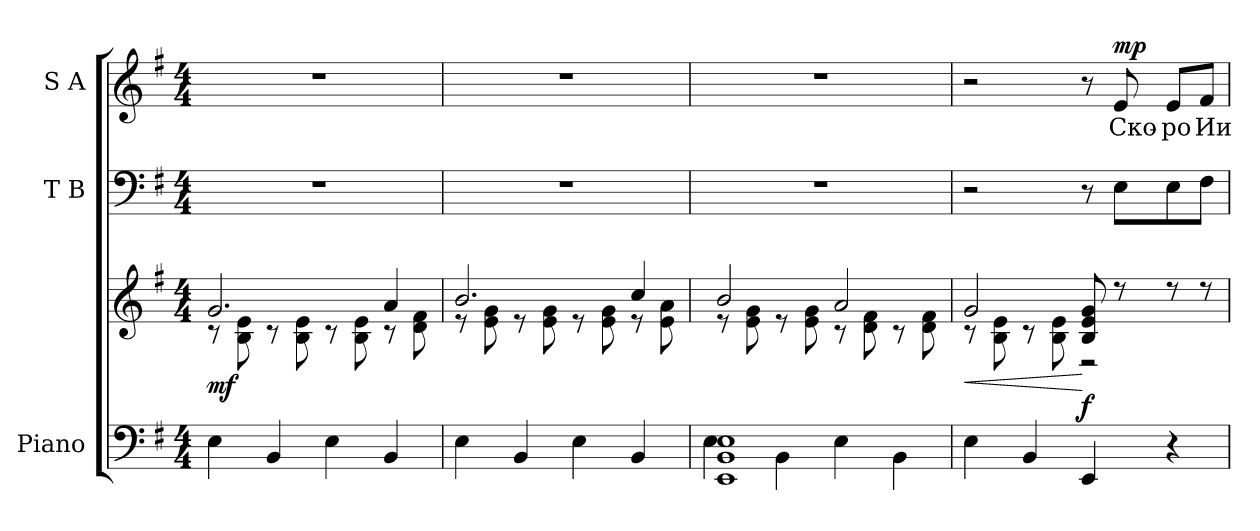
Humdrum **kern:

**kern	**kern	**dynam	**kern	**kern	**text	**dynam
*part3	*part3	*part3	*part2	*part1	*part1	*part1
*staff4	*staff3	*staff3/4	*staff2	*staff1	*staff1	*staff1
*I"Piano	*	*	*I"T B	*I"S A	*	*
!!LO:PB:g=z
*clefF4	*clefG2	*	*clefF4	*clefG2	*	*
*k[f#]	*k[f#]	*	*k[f#]	*k[f#]	*	*
*G:	*G:	*	*G:	*G:	*	*
*M4/4	*M4/4	*	*M4/4	*M4/4	*	*
*MM92	*MM92	*	*MM92	*MM92	*	*
=1	=1	=1	=1	=1	=1	=1
*	*^	*	*	*	*	*
4Ei\	2.gi/	8r	mf	1r	1r	.	.
.	.	8Bi\ 8ei	.	.	.	.	.
4BBi/	.	8r	.	.	.	.	.
.	.	8Bi\ 8ei	.	.	.	.	.
4Ei\	.	8r	.	.	.	.	.
.	.	8Bi\ 8ei	.	.	.	.	.
4BBi/	4ai/	8r	.	.	.	.	.
.	.	8di\ 8f#i	.	.	.	.	.
=2	=2	=2	=2	=2	=2	=2	=2
4Ei\	2.bi/	8r	.	1r	1r	.	.
.	.	8ei\ 8gi	.	.	.	.	.
4BBi/	.	8r	.	.	.	.	.
.	.	8ei\ 8gi	.	.	.	.	.
4Ei\	.	8r	.	.	.	.	.
.	.	8ei\ 8gi	.	.	.	.	.
4BBi/	4cci/	8r	.	.	.	.	.
.	.	8ei\ 8ai	.	.	.	.	.
=3	=3	=3	=3	=3	=3	=3	=3
*^	*	*	*	*	*	*	*
1EEi 1BBi 1Ei	4Ei\	2bi/	8r	.	1r	1r	.	.
.	.	.	8ei\ 8gi	.	.	.	.	.
.	4BBi\	.	8r	.	.	.	.	.
.	.	.	8ei\ 8gi	.	.	.	.	.
.	4Ei\	2ai/	8r	.	.	.	.	.
.	.	.	8di\ 8f#i	.	.	.	.	.
.	4BBi\	.	8r	.	.	.	.	.
.	.	.	8di\ 8f#i	.	.	.	.	.
*v	*v	*	*	*	*	*	*	*
=4	=4	=4	=4	=4	=4	=4	=4
!	!	!	!LO:HP:b	!	!	!	!
4Ei\	2gi/	8r	<	2r	2r	.	.
.	.	8Bi\ 8ei	.	.	.	.	.
4BBi/	.	8r	.	.	.	.	.
.	.	8Bi\ 8ei	.	.	.	.	.
4EEi/	8Bi/ 8ei 8gi	2r	[ f	8r	8r	.	.
!	!	!	!	!	!	!LO:LY:b:color=#000000	!
.	8r	.	.	8Ei\L	8ei/	Ско-	mp
!	!	!	!	!	!	!LO:LY:b:color=#000000	!
4r	8r	.	.	8Ei\	8ei/L	-ро	.
!	!	!	!	!	!	!LO:LY:b:color=#000000	!
.	8r	.	.	8F#i\J	8f#i/J	Ии-	.
*	*v	*v	*	*	*	*	*
=	=	=	=	=	=	=
*-	*-	*-	*-	*-	*-	*-
